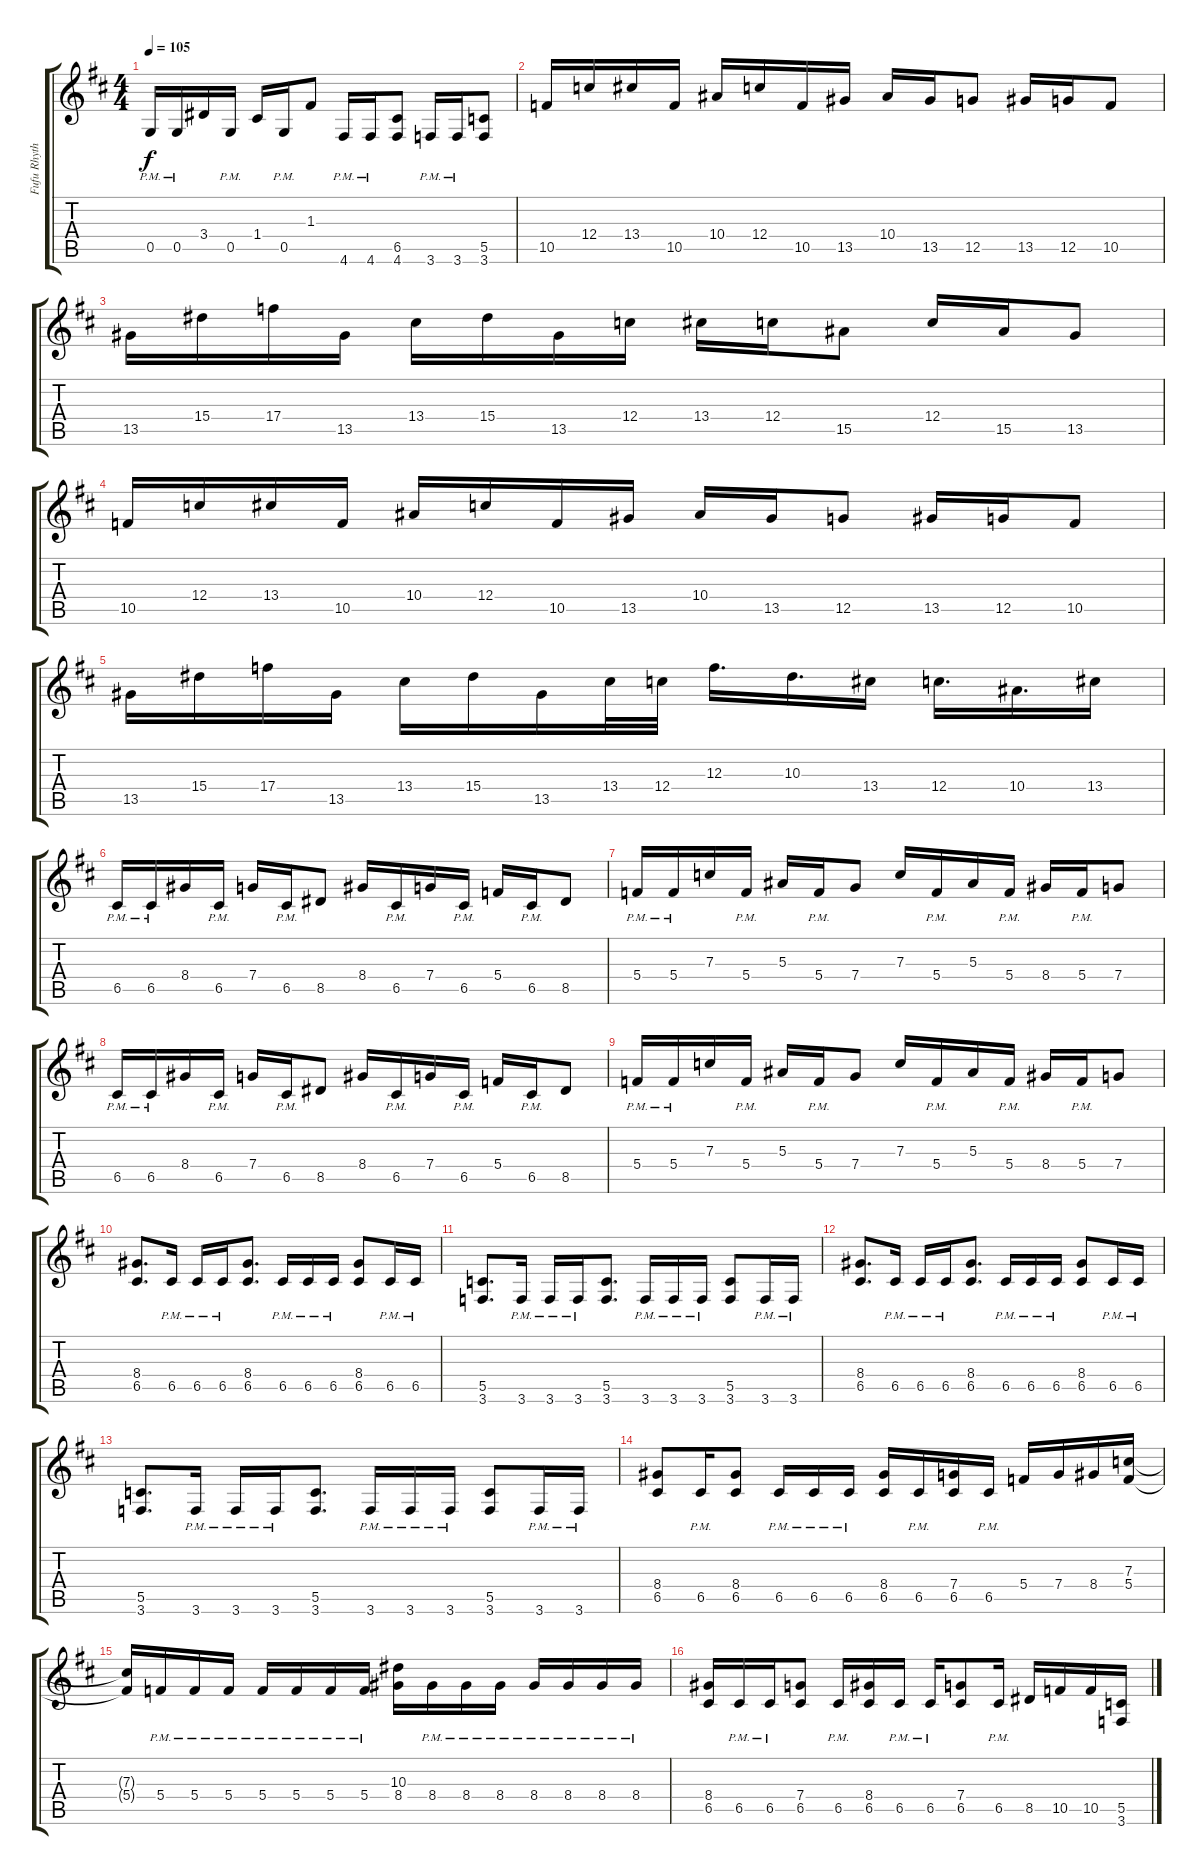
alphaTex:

\track ("Fufu Rhythm" "Fufu Rhyth") {instrument distortionguitar}
\staff {score tabs}
\tuning (D4 A3 F3 C3 G2 D2) {hide}
\ts (4 4)
\tempo 105
\clef g2
\ks d
0.5{pm}.16{dy f} 0.5{pm}.16 3.4.16 0.5{pm}.16 1.4.16 0.5{pm}.16 1.3.8 4.6{pm}.16 4.6{pm}.16 (6.5 4.6).8 3.6{pm}.16 3.6{pm}.16 (5.5 3.6).8 |
10.5.16 12.4.16 13.4.16 10.5.16 10.4.16 12.4.16 10.5.16 13.5.16 10.4.16 13.5.16 12.5.8 13.5.16 12.5.16 10.5.8 |
13.5.16 15.4.16 17.4.16 13.5.16 13.4.16 15.4.16 13.5.16 12.4.16 13.4.16 12.4.16 15.5.8 12.4.16 15.5.16 13.5.8 |
10.5.16 12.4.16 13.4.16 10.5.16 10.4.16 12.4.16 10.5.16 13.5.16 10.4.16 13.5.16 12.5.8 13.5.16 12.5.16 10.5.8 |
13.5.16 15.4.16 17.4.16 13.5.16 13.4.16 15.4.16 13.5.16 13.4.32 12.4.32 12.3.16{d} 10.3.16{d} 13.4.16 12.4.16{d} 10.4.16{d} 13.4.16 |
6.5{pm}.16 6.5{pm}.16 8.4.16 6.5{pm}.16 7.4.16 6.5{pm}.16 8.5.8 8.4.16 6.5{pm}.16 7.4.16 6.5{pm}.16 5.4.16 6.5{pm}.16 8.5.8 |
5.4{pm}.16 5.4{pm}.16 7.3.16 5.4{pm}.16 5.3.16 5.4{pm}.16 7.4.8 7.3.16 5.4{pm}.16 5.3.16 5.4{pm}.16 8.4.16 5.4{pm}.16 7.4.8 |
6.5{pm}.16 6.5{pm}.16 8.4.16 6.5{pm}.16 7.4.16 6.5{pm}.16 8.5.8 8.4.16 6.5{pm}.16 7.4.16 6.5{pm}.16 5.4.16 6.5{pm}.16 8.5.8 |
5.4{pm}.16 5.4{pm}.16 7.3.16 5.4{pm}.16 5.3.16 5.4{pm}.16 7.4.8 7.3.16 5.4{pm}.16 5.3.16 5.4{pm}.16 8.4.16 5.4{pm}.16 7.4.8 |
(8.4 6.5).8{d} 6.5{pm}.16 6.5{pm}.16 6.5{pm}.16 (8.4 6.5).8{d} 6.5{pm}.16 6.5{pm}.16 6.5{pm}.16 (8.4 6.5).8 6.5{pm}.16 6.5{pm}.16 |
(5.5 3.6).8{d} 3.6{pm}.16 3.6{pm}.16 3.6{pm}.16 (5.5 3.6).8{d} 3.6{pm}.16 3.6{pm}.16 3.6{pm}.16 (5.5 3.6).8 3.6{pm}.16 3.6{pm}.16 |
(8.4 6.5).8{d} 6.5{pm}.16 6.5{pm}.16 6.5{pm}.16 (8.4 6.5).8{d} 6.5{pm}.16 6.5{pm}.16 6.5{pm}.16 (8.4 6.5).8 6.5{pm}.16 6.5{pm}.16 |
(5.5 3.6).8{d} 3.6{pm}.16 3.6{pm}.16 3.6{pm}.16 (5.5 3.6).8{d} 3.6{pm}.16 3.6{pm}.16 3.6{pm}.16 (5.5 3.6).8 3.6{pm}.16 3.6{pm}.16 |
(8.4 6.5).8 6.5{pm}.16 (8.4 6.5).8 6.5{pm}.16 6.5{pm}.16 6.5{pm}.16 (8.4 6.5).16 6.5{pm}.16 (7.4 6.5).16 6.5{pm}.16 5.4.16 7.4.16 8.4.16 (7.3 5.4).16 |
(7.3{t} 5.4{t}).16 5.4{pm}.16 5.4{pm}.16 5.4{pm}.16 5.4{pm}.16 5.4{pm}.16 5.4{pm}.16 5.4{pm}.16 (10.3 8.4).16 8.4{pm}.16 8.4{pm}.16 8.4{pm}.16 8.4{pm}.16 8.4{pm}.16 8.4{pm}.16 8.4{pm}.16 |
(8.4 6.5).16 6.5{pm}.16 6.5{pm}.16 (7.4 6.5).8 6.5{pm}.16 (8.4 6.5).16 6.5{pm}.16 6.5{pm}.16 (7.4 6.5).8 6.5{pm}.16 8.5.16 10.5.16 10.5.16 (5.5 3.6).16
